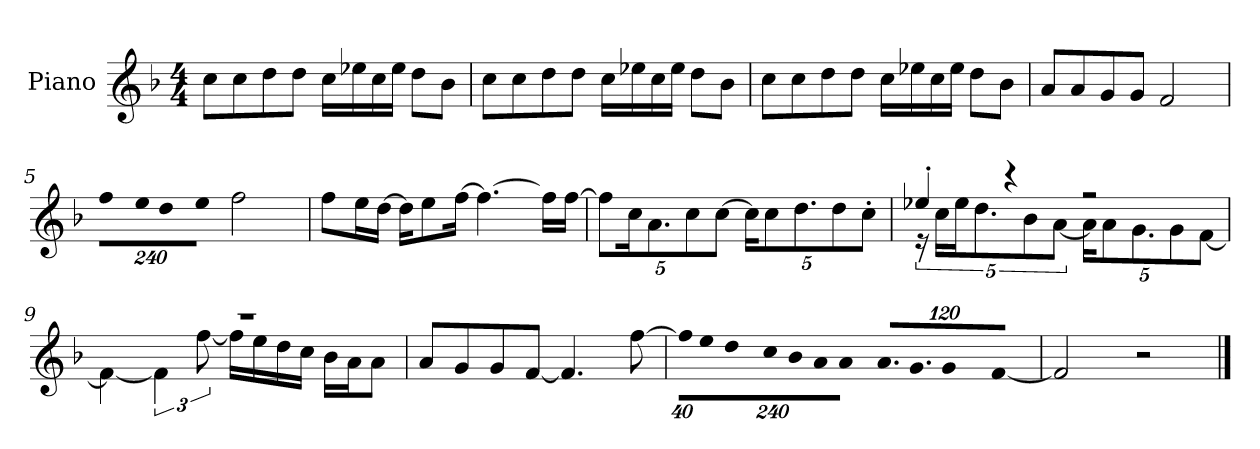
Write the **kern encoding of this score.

**kern
*part1
*staff1
*I"Piano
*I'P-no
*clefG2
*k[b-]
*M4/4
*MM90
=1
8cc\L
8cc\
8dd\
8dd\J
16cc\LL
16ee-X\
16cc\
16ee-\JJ
8dd\L
8b-\J
=2
8cc\L
8cc\
8dd\
8dd\J
16cc\LL
16ee-X\
16cc\
16ee-\JJ
8dd\L
8b-\J
=3
8cc\L
8cc\
8dd\
8dd\J
16cc\LL
16ee-X\
16cc\
16ee-\JJ
8dd\L
8b-\J
=4
8a/L
8a/
8g/
8g/J
2f/
!!LO:LB:g=z
=5
*Xbrackettup
!LO:N:vis=8
960%137ff\L
!LO:N:vis=16
1920%137ee\K
!LO:N:vis=8
960%137dd\
!LO:N:vis=8
960%137ee\J
2ff\
=6
8ff\L
16ee\L
[16dd\JJ
16dd\KL]
8ee\
[16ff\Jk
4.ff\_
16ff\LL]
[16ff\JJ
=7
10ff\L]
20cc\K
10.a\
10cc\
[10cc\J
20cc\KL]
10cc\
10.dd\
10dd\
10cc'\J
=8
*^
*	*brackettup
4ee-X'/	20r
.	20cc\LL
.	20ee-\J
.	10.dd\
4r	.
.	10b-\
.	[10a\J
*	*Xbrackettup
2r	20a\KL]
.	10a\
.	10.g\
.	10g\
.	[10f\J
!!LO:LB:g=z	!!
=9	=9
1r	4f\_
*	*brackettup
.	6f\]
.	[12ff\
.	16ff\LL]
.	16ee\
.	16dd\
.	16cc\JJ
.	16b-\LL
.	16a\J
.	8a\J
*v	*v
=10
8a/L
8g/
8g/
[8f/J
4.f/]
[8ff\
=11
*Xbrackettup
!LO:N:vis=32
640%23ff\KLL]
!LO:N:vis=16
1920%137ee\
!LO:N:vis=32
640%23dd\K
!LO:N:vis=16
1920%137cc\
!LO:N:vis=16
1920%137b-\
!LO:N:vis=16
1920%137a\J
!LO:N:vis=8
960%137a\J
!LO:N:vis=16.
960%103a/LL
!LO:N:vis=16.
960%103g/J
!LO:N:vis=8
960%137g/
!LO:N:vis=8
[960%137f/J
=12
2f/]
2r
==
*-
